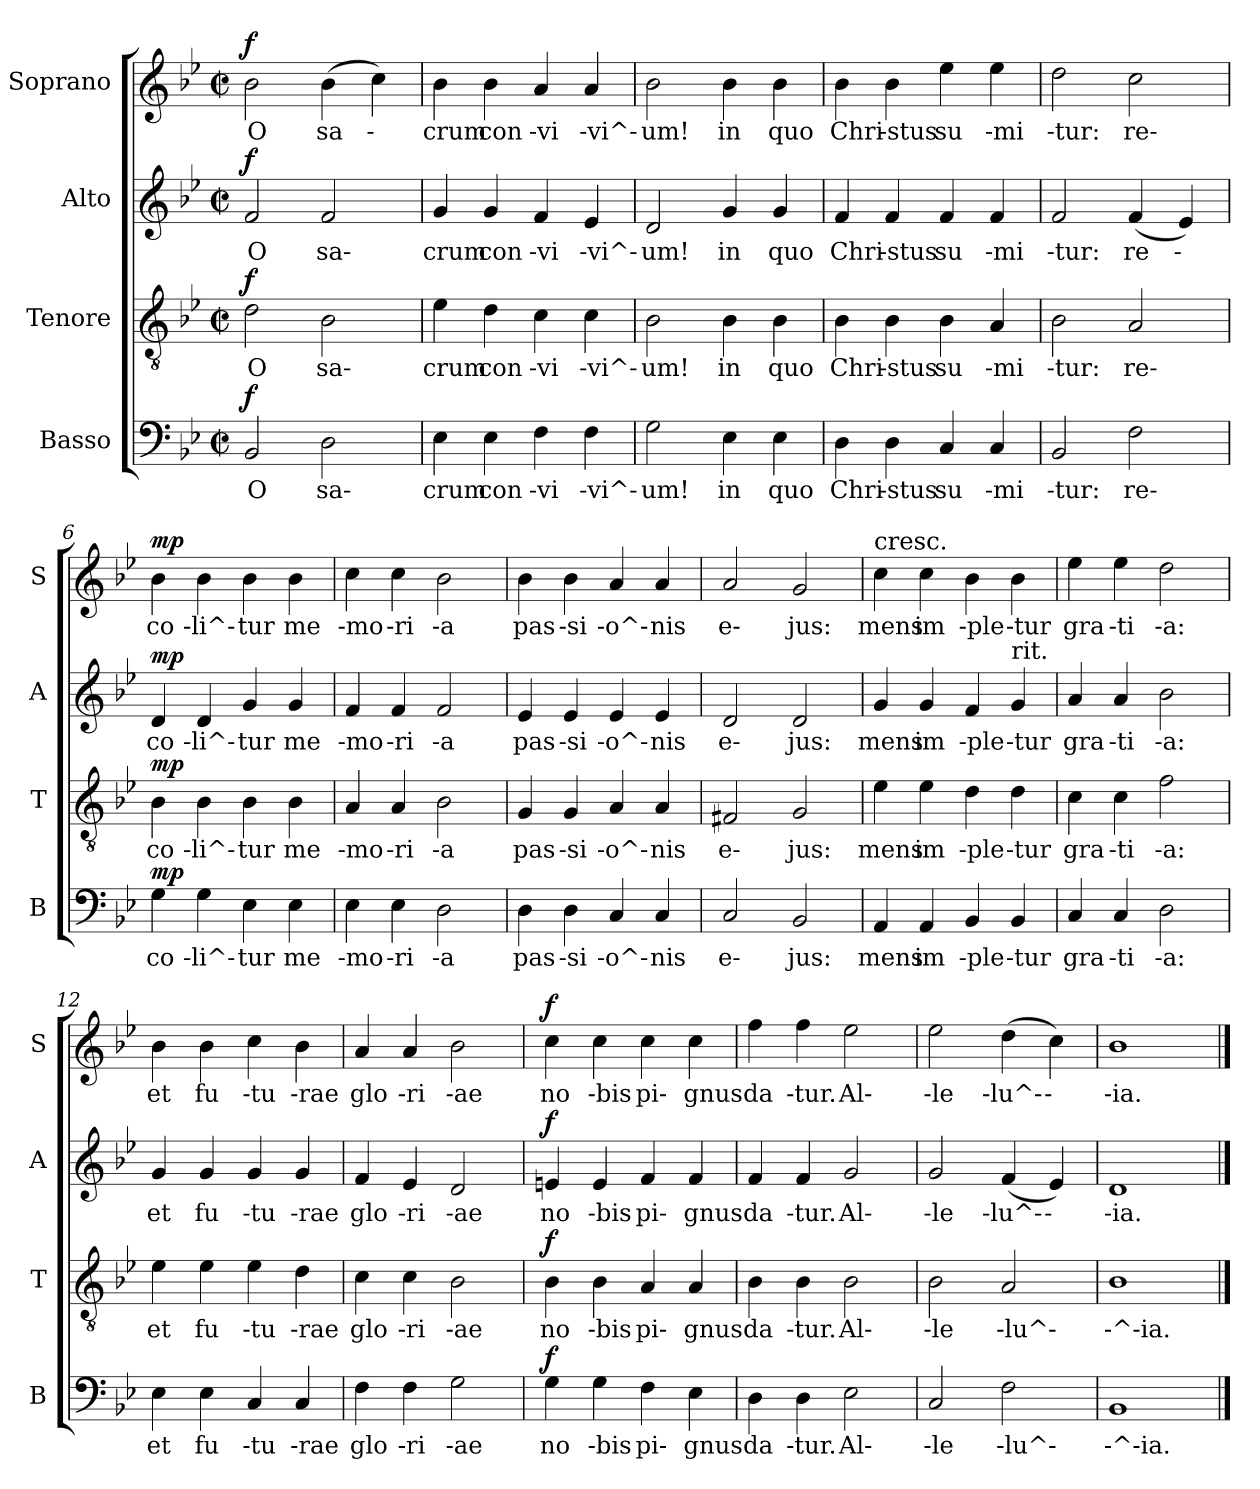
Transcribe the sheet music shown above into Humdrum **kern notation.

**kern	**text	**dynam	**kern	**text	**dynam	**kern	**text	**dynam	**kern	**text	**dynam
*part4	*part4	*part4	*part3	*part3	*part3	*part2	*part2	*part2	*part1	*part1	*part1
*staff4	*staff4	*staff4	*staff3	*staff3	*staff3	*staff2	*staff2	*staff2	*staff1	*staff1	*staff1
*I"Basso	*	*	*I"Tenore	*	*	*I"Alto	*	*	*I"Soprano	*	*
*I'B	*	*	*I'T	*	*	*I'A	*	*	*I'S	*	*
*clefF4	*	*	*clefGv2	*	*	*clefG2	*	*	*clefG2	*	*
*k[b-e-]	*	*	*k[b-e-]	*	*	*k[b-e-]	*	*	*k[b-e-]	*	*
*B-:	*	*	*B-:	*	*	*B-:	*	*	*B-:	*	*
*M2/2	*	*	*M2/2	*	*	*M2/2	*	*	*M2/2	*	*
*met(c|)	*	*	*met(c|)	*	*	*met(c|)	*	*	*met(c|)	*	*
=1	=1	=1	=1	=1	=1	=1	=1	=1	=1	=1	=1
!	!LO:LY:b	!LO:DY:a	!	!LO:LY:b	!LO:DY:a	!	!LO:LY:b	!LO:DY:a	!	!LO:LY:b	!LO:DY:a
2BB-/	O	f	2d\	O	f	2f/	O	f	2b-\	O	f
!	!LO:LY:b	!	!	!LO:LY:b	!	!	!LO:LY:b	!	!	!LO:LY:b	!
2D\	sa‐	.	2B-\	sa‐	.	2f/	sa‐	.	(>4b-\	sa	.
!	!	!	!	!	!	!	!	!	!	!LO:LY:b	!
.	.	.	.	.	.	.	.	.	4cc\)	‐	.
=2	=2	=2	=2	=2	=2	=2	=2	=2	=2	=2	=2
!	!LO:LY:b	!	!	!LO:LY:b	!	!	!LO:LY:b	!	!	!LO:LY:b	!
4E-\	crum	.	4e-\	crum	.	4g/	crum	.	4b-\	crum	.
!	!LO:LY:b	!	!	!LO:LY:b	!	!	!LO:LY:b	!	!	!LO:LY:b	!
4E-\	con	.	4d\	con	.	4g/	con	.	4b-\	con	.
!	!LO:LY:b	!	!	!LO:LY:b	!	!	!LO:LY:b	!	!	!LO:LY:b	!
4F\	‐vi	.	4c\	‐vi	.	4f/	‐vi	.	4a/	‐vi	.
!	!LO:LY:b	!	!	!LO:LY:b	!	!	!LO:LY:b	!	!	!LO:LY:b	!
4F\	‐vi^‐	.	4c\	‐vi^‐	.	4e-/	‐vi^‐	.	4a/	‐vi^‐	.
=3	=3	=3	=3	=3	=3	=3	=3	=3	=3	=3	=3
!	!LO:LY:b	!	!	!LO:LY:b	!	!	!LO:LY:b	!	!	!LO:LY:b	!
2G\	um!	.	2B-\	um!	.	2d/	um!	.	2b-\	um!	.
!	!LO:LY:b	!	!	!LO:LY:b	!	!	!LO:LY:b	!	!	!LO:LY:b	!
4E-\	in	.	4B-\	in	.	4g/	in	.	4b-\	in	.
!	!LO:LY:b	!	!	!LO:LY:b	!	!	!LO:LY:b	!	!	!LO:LY:b	!
4E-\	quo	.	4B-\	quo	.	4g/	quo	.	4b-\	quo	.
=4	=4	=4	=4	=4	=4	=4	=4	=4	=4	=4	=4
!	!LO:LY:b	!	!	!LO:LY:b	!	!	!LO:LY:b	!	!	!LO:LY:b	!
4D\	Chri	.	4B-\	Chri	.	4f/	Chri	.	4b-\	Chri	.
!	!LO:LY:b	!	!	!LO:LY:b	!	!	!LO:LY:b	!	!	!LO:LY:b	!
4D\	‐stus	.	4B-\	‐stus	.	4f/	‐stus	.	4b-\	‐stus	.
!	!LO:LY:b	!	!	!LO:LY:b	!	!	!LO:LY:b	!	!	!LO:LY:b	!
4C/	su	.	4B-\	su	.	4f/	su	.	4ee-\	su	.
!	!LO:LY:b	!	!	!LO:LY:b	!	!	!LO:LY:b	!	!	!LO:LY:b	!
4C/	‐mi	.	4A/	‐mi	.	4f/	‐mi	.	4ee-\	‐mi	.
=5	=5	=5	=5	=5	=5	=5	=5	=5	=5	=5	=5
!	!LO:LY:b	!	!	!LO:LY:b	!	!	!LO:LY:b	!	!	!LO:LY:b	!
2BB-/	‐tur:	.	2B-\	‐tur:	.	2f/	‐tur:	.	2dd\	‐tur:	.
!	!LO:LY:b	!	!	!LO:LY:b	!	!	!LO:LY:b	!	!	!LO:LY:b	!
2F\	re‐	.	2A/	re‐	.	(<4f/	re	.	2cc\	re‐	.
!	!	!	!	!	!	!	!LO:LY:b	!	!	!	!
.	.	.	.	.	.	4e-/)	‐	.	.	.	.
!!LO:LB:g=z
=6	=6	=6	=6	=6	=6	=6	=6	=6	=6	=6	=6
!	!LO:LY:b	!LO:DY:a	!	!LO:LY:b	!LO:DY:a	!	!LO:LY:b	!LO:DY:a	!	!LO:LY:b	!LO:DY:a
4G\	co	mp	4B-\	co	mp	4d/	co	mp	4b-\	co	mp
!	!LO:LY:b	!	!	!LO:LY:b	!	!	!LO:LY:b	!	!	!LO:LY:b	!
4G\	‐li^‐	.	4B-\	‐li^‐	.	4d/	‐li^‐	.	4b-\	‐li^‐	.
!	!LO:LY:b	!	!	!LO:LY:b	!	!	!LO:LY:b	!	!	!LO:LY:b	!
4E-\	tur	.	4B-\	tur	.	4g/	tur	.	4b-\	tur	.
!	!LO:LY:b	!	!	!LO:LY:b	!	!	!LO:LY:b	!	!	!LO:LY:b	!
4E-\	me	.	4B-\	me	.	4g/	me	.	4b-\	me	.
=7	=7	=7	=7	=7	=7	=7	=7	=7	=7	=7	=7
!	!LO:LY:b	!	!	!LO:LY:b	!	!	!LO:LY:b	!	!	!LO:LY:b	!
4E-\	‐mo	.	4A/	‐mo	.	4f/	‐mo	.	4cc\	‐mo	.
!	!LO:LY:b	!	!	!LO:LY:b	!	!	!LO:LY:b	!	!	!LO:LY:b	!
4E-\	‐ri	.	4A/	‐ri	.	4f/	‐ri	.	4cc\	‐ri	.
!	!LO:LY:b	!	!	!LO:LY:b	!	!	!LO:LY:b	!	!	!LO:LY:b	!
2D\	‐a	.	2B-\	‐a	.	2f/	‐a	.	2b-\	‐a	.
=8	=8	=8	=8	=8	=8	=8	=8	=8	=8	=8	=8
!	!LO:LY:b	!	!	!LO:LY:b	!	!	!LO:LY:b	!	!	!LO:LY:b	!
4D\	pas	.	4G/	pas	.	4e-/	pas	.	4b-\	pas	.
!	!LO:LY:b	!	!	!LO:LY:b	!	!	!LO:LY:b	!	!	!LO:LY:b	!
4D\	‐si	.	4G/	‐si	.	4e-/	‐si	.	4b-\	‐si	.
!	!LO:LY:b	!	!	!LO:LY:b	!	!	!LO:LY:b	!	!	!LO:LY:b	!
4C/	‐o^‐	.	4A/	‐o^‐	.	4e-/	‐o^‐	.	4a/	‐o^‐	.
!	!LO:LY:b	!	!	!LO:LY:b	!	!	!LO:LY:b	!	!	!LO:LY:b	!
4C/	nis	.	4A/	nis	.	4e-/	nis	.	4a/	nis	.
=9	=9	=9	=9	=9	=9	=9	=9	=9	=9	=9	=9
!	!LO:LY:b	!	!	!LO:LY:b	!	!	!LO:LY:b	!	!	!LO:LY:b	!
2C/	e‐	.	2F#X/	e‐	.	2d/	e‐	.	2a/	e‐	.
!	!LO:LY:b	!	!	!LO:LY:b	!	!	!LO:LY:b	!	!	!LO:LY:b	!
2BB-/	jus:	.	2G/	jus:	.	2d/	jus:	.	2g/	jus:	.
!!LO:PB:g=z
=10	=10	=10	=10	=10	=10	=10	=10	=10	=10	=10	=10
!	!	!	!	!	!	!	!	!	!LO:TX:a:t=cresc.	!	!
!	!LO:LY:b	!	!	!LO:LY:b	!	!	!LO:LY:b	!	!	!LO:LY:b	!
4AA/	mens	.	4e-\	mens	.	4g/	mens	.	4cc\	mens	.
!	!LO:LY:b	!	!	!LO:LY:b	!	!	!LO:LY:b	!	!	!LO:LY:b	!
4AA/	im	.	4e-\	im	.	4g/	im	.	4cc\	im	.
!	!LO:LY:b	!	!	!LO:LY:b	!	!	!LO:LY:b	!	!	!LO:LY:b	!
4BB-/	‐ple	.	4d\	‐ple	.	4f/	‐ple	.	4b-\	‐ple	.
!	!	!	!	!	!	!LO:TX:a:t=rit.	!	!	!	!	!
!	!LO:LY:b	!	!	!LO:LY:b	!	!	!LO:LY:b	!	!	!LO:LY:b	!
4BB-/	‐tur	.	4d\	‐tur	.	4g/	‐tur	.	4b-\	‐tur	.
=11	=11	=11	=11	=11	=11	=11	=11	=11	=11	=11	=11
!	!LO:LY:b	!	!	!LO:LY:b	!	!	!LO:LY:b	!	!	!LO:LY:b	!
4C/	gra	.	4c\	gra	.	4a/	gra	.	4ee-\	gra	.
!	!LO:LY:b	!	!	!LO:LY:b	!	!	!LO:LY:b	!	!	!LO:LY:b	!
4C/	‐ti	.	4c\	‐ti	.	4a/	‐ti	.	4ee-\	‐ti	.
!	!LO:LY:b	!	!	!LO:LY:b	!	!	!LO:LY:b	!	!	!LO:LY:b	!
2D\	‐a:	.	2f\	‐a:	.	2b-\	‐a:	.	2dd\	‐a:	.
=12	=12	=12	=12	=12	=12	=12	=12	=12	=12	=12	=12
!	!LO:LY:b	!	!	!LO:LY:b	!	!	!LO:LY:b	!	!	!LO:LY:b	!
4E-\	et	.	4e-\	et	.	4g/	et	.	4b-\	et	.
!	!LO:LY:b	!	!	!LO:LY:b	!	!	!LO:LY:b	!	!	!LO:LY:b	!
4E-\	fu	.	4e-\	fu	.	4g/	fu	.	4b-\	fu	.
!	!LO:LY:b	!	!	!LO:LY:b	!	!	!LO:LY:b	!	!	!LO:LY:b	!
4C/	‐tu	.	4e-\	‐tu	.	4g/	‐tu	.	4cc\	‐tu	.
!	!LO:LY:b	!	!	!LO:LY:b	!	!	!LO:LY:b	!	!	!LO:LY:b	!
4C/	‐rae	.	4d\	‐rae	.	4g/	‐rae	.	4b-\	‐rae	.
=13	=13	=13	=13	=13	=13	=13	=13	=13	=13	=13	=13
!	!LO:LY:b	!	!	!LO:LY:b	!	!	!LO:LY:b	!	!	!LO:LY:b	!
4F\	glo	.	4c\	glo	.	4f/	glo	.	4a/	glo	.
!	!LO:LY:b	!	!	!LO:LY:b	!	!	!LO:LY:b	!	!	!LO:LY:b	!
4F\	‐ri	.	4c\	‐ri	.	4e-/	‐ri	.	4a/	‐ri	.
!	!LO:LY:b	!	!	!LO:LY:b	!	!	!LO:LY:b	!	!	!LO:LY:b	!
2G\	‐ae	.	2B-\	‐ae	.	2d/	‐ae	.	2b-\	‐ae	.
!!LO:PB:g=z
=14	=14	=14	=14	=14	=14	=14	=14	=14	=14	=14	=14
!	!LO:LY:b	!LO:DY:a	!	!LO:LY:b	!LO:DY:a	!	!LO:LY:b	!LO:DY:a	!	!LO:LY:b	!LO:DY:a
4G\	no	f	4B-\	no	f	4en/	no	f	4cc\	no	f
!	!LO:LY:b	!	!	!LO:LY:b	!	!	!LO:LY:b	!	!	!LO:LY:b	!
4G\	‐bis	.	4B-\	‐bis	.	4e/	‐bis	.	4cc\	‐bis	.
!	!LO:LY:b	!	!	!LO:LY:b	!	!	!LO:LY:b	!	!	!LO:LY:b	!
4F\	pi‐	.	4A/	pi‐	.	4f/	pi‐	.	4cc\	pi‐	.
!	!LO:LY:b	!	!	!LO:LY:b	!	!	!LO:LY:b	!	!	!LO:LY:b	!
4E-\	gnus	.	4A/	gnus	.	4f/	gnus	.	4cc\	gnus	.
=15	=15	=15	=15	=15	=15	=15	=15	=15	=15	=15	=15
!	!LO:LY:b	!	!	!LO:LY:b	!	!	!LO:LY:b	!	!	!LO:LY:b	!
4D\	da	.	4B-\	da	.	4f/	da	.	4ff\	da	.
!	!LO:LY:b	!	!	!LO:LY:b	!	!	!LO:LY:b	!	!	!LO:LY:b	!
4D\	‐tur.	.	4B-\	‐tur.	.	4f/	‐tur.	.	4ff\	‐tur.	.
!	!LO:LY:b	!	!	!LO:LY:b	!	!	!LO:LY:b	!	!	!LO:LY:b	!
2E-\	Al‐	.	2B-\	Al‐	.	2g/	Al‐	.	2ee-\	Al‐	.
=16	=16	=16	=16	=16	=16	=16	=16	=16	=16	=16	=16
!	!LO:LY:b	!	!	!LO:LY:b	!	!	!LO:LY:b	!	!	!LO:LY:b	!
2C/	‐le	.	2B-\	‐le	.	2g/	‐le	.	2ee-\	‐le	.
!	!LO:LY:b	!	!	!LO:LY:b	!	!	!LO:LY:b	!	!	!LO:LY:b	!
2F\	‐lu^‐	.	2A/	‐lu^‐	.	(<4f/	‐lu^‐	.	(>4dd\	‐lu^‐	.
!	!	!	!	!	!	!	!LO:LY:b	!	!	!LO:LY:b	!
.	.	.	.	.	.	4e-/)	‐	.	4cc\)	‐	.
=17	=17	=17	=17	=17	=17	=17	=17	=17	=17	=17	=17
!	!LO:LY:b	!	!	!LO:LY:b	!	!	!LO:LY:b	!	!	!LO:LY:b	!
1BB-	‐^‐ia.	.	1B-	‐^‐ia.	.	1d	‐ia.	.	1b-	‐ia.	.
==	==	==	==	==	==	==	==	==	==	==	==
*-	*-	*-	*-	*-	*-	*-	*-	*-	*-	*-	*-
